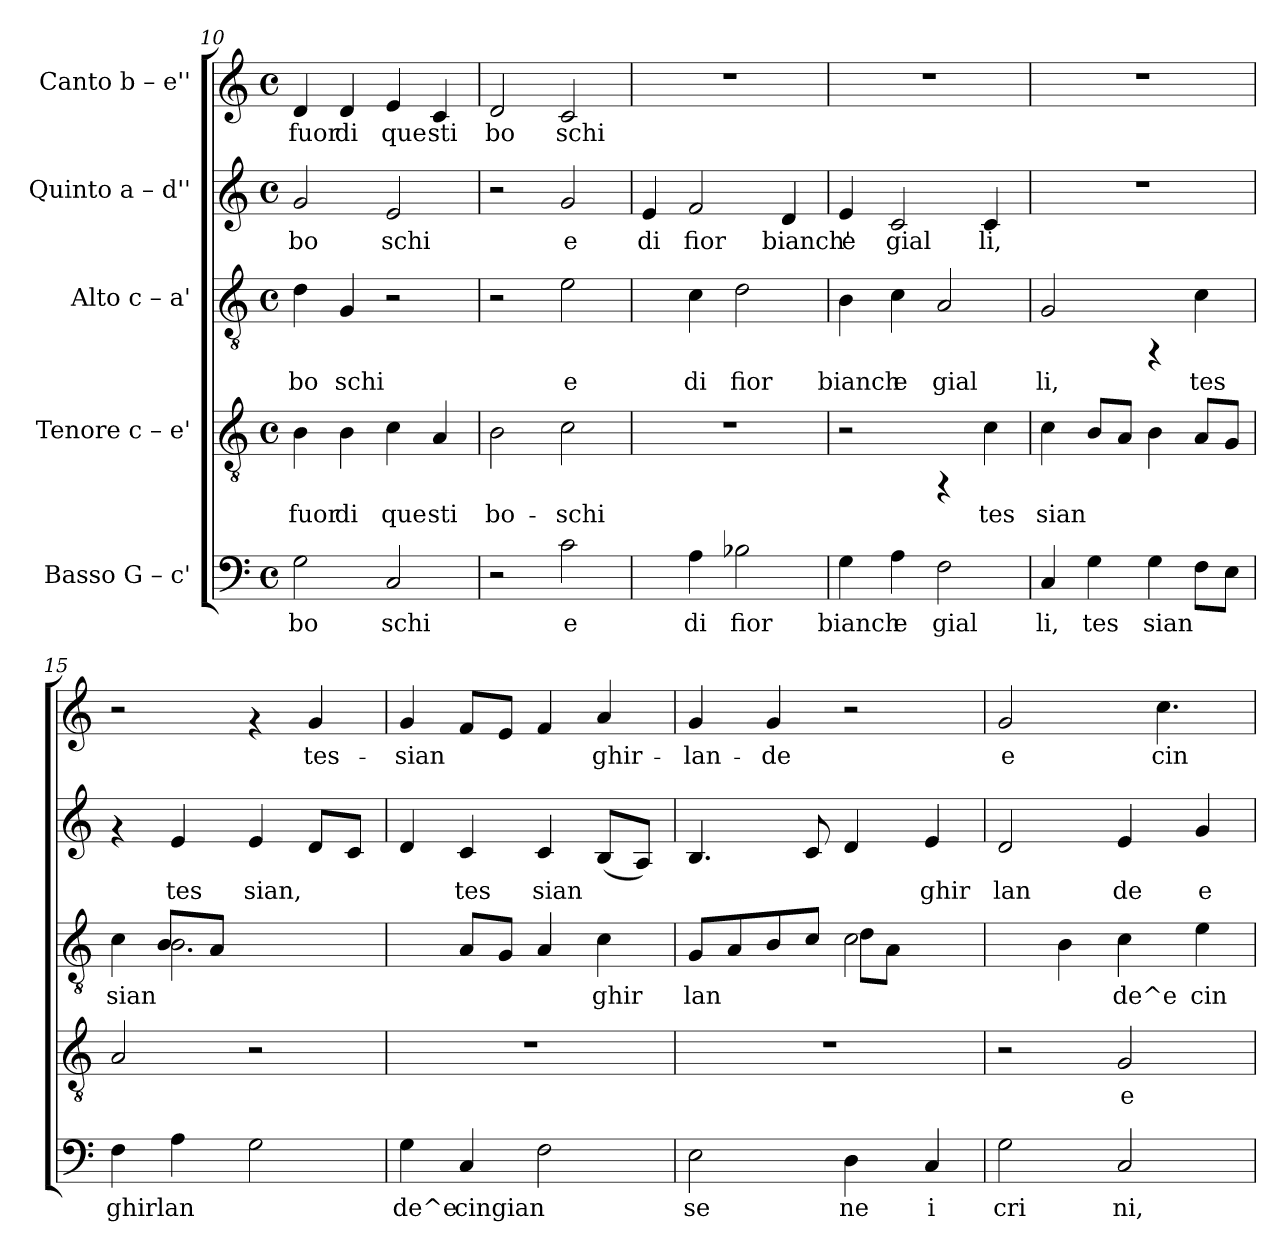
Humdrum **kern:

**kern	**text	**kern	**text	**kern	**text	**kern	**text	**kern	**text
*part5	*part5	*part4	*part4	*part3	*part3	*part2	*part2	*part1	*part1
*staff5	*staff5	*staff4	*staff4	*staff3	*staff3	*staff2	*staff2	*staff1	*staff1
*I"Basso  G – c'	*	*I"Tenore  c – e'	*	*I"Alto  c – a'	*	*I"Quinto  a – d''	*	*I"Canto  b – e''	*
*clefF4	*	*clefGv2	*	*clefGv2	*	*clefG2	*	*clefG2	*
*k[]	*	*k[]	*	*k[]	*	*k[]	*	*k[]	*
*C:	*	*C:	*	*C:	*	*C:	*	*C:	*
*M4/4	*	*M4/4	*	*M4/4	*	*M4/4	*	*M4/4	*
*met(c)	*	*met(c)	*	*met(c)	*	*met(c)	*	*met(c)	*
=10	=10	=10	=10	=10	=10	=10	=10	=10	=10
!	!LO:LY:b:rj	!	!LO:LY:b:rj	!	!LO:LY:b:rj	!	!LO:LY:b:rj	!	!LO:LY:b:rj
2G\	bo	4B\	fuor	4d\	bo	2g/	bo	4d/	fuor
!	!	!	!LO:LY:b:rj	!	!LO:LY:b:rj	!	!	!	!LO:LY:b:rj
.	.	4B\	di	4G/	schi	.	.	4d/	di
!	!LO:LY:b:rj	!	!LO:LY:b:rj	!	!	!	!LO:LY:b:rj	!	!LO:LY:b:rj
2C/	schi	4c\	que	2r	.	2e/	schi	4e/	que
!	!	!	!LO:LY:b:rj	!	!	!	!	!	!LO:LY:b:rj
.	.	4A/	sti	.	.	.	.	4c/	sti
=11	=11	=11	=11	=11	=11	=11	=11	=11	=11
!	!	!	!LO:LY:b:rj	!	!	!	!	!	!LO:LY:b:rj
2r	.	2B\	bo-	2r	.	2r	.	2d/	bo
!	!LO:LY:b:rj	!	!LO:LY:b:rj	!	!LO:LY:b:rj	!	!LO:LY:b:rj	!	!LO:LY:b:rj
2c\	e	2c\	-schi	2e\	e	2g/	e	2c/	schi
=12	=12	=12	=12	=12	=12	=12	=12	=12	=12
!	!	!	!	!	!	!	!LO:LY:b:rj	!	!
4ryy	.	1r	.	4ryy	.	4e/	di	1r	.
!	!LO:LY:b:rj	!	!	!	!LO:LY:b:rj	!	!LO:LY:b:rj	!	!
4A\	di	.	.	4c\	di	2f/	fior	.	.
!	!LO:LY:b:rj	!	!	!	!LO:LY:b:rj	!	!	!	!
2B-X\	fior	.	.	2d\	fior	.	.	.	.
!	!	!	!	!	!	!	!LO:LY:b:rj	!	!
.	.	.	.	.	.	4d/	bianch'	.	.
!!LO:PB:g=z
=13	=13	=13	=13	=13	=13	=13	=13	=13	=13
!	!LO:LY:b:rj	!	!	!	!LO:LY:b:rj	!	!LO:LY:b:rj	!	!
4G\	bianch	2r	.	4B\	bianch	4e/	e	1r	.
!	!LO:LY:b:rj	!	!	!	!LO:LY:b:rj	!	!LO:LY:b:rj	!	!
4A\	e	.	.	4c\	e	2c/	gial	.	.
!	!LO:LY:b:rj	!	!	!	!LO:LY:b:rj	!	!	!	!
2F\	gial	4rFF	.	2A/	gial	.	.	.	.
!	!	!	!LO:LY:b:rj	!	!	!	!LO:LY:b:rj	!	!
.	.	4c\	tes	.	.	4c/	li,	.	.
=14	=14	=14	=14	=14	=14	=14	=14	=14	=14
!	!LO:LY:b:rj	!	!LO:LY:b:rj	!	!LO:LY:b:rj	!	!	!	!
4C/	li,	4c\	sian	2G/	li,	1r	.	1r	.
!	!LO:LY:b:rj	!	!LO:LY:b:rj	!	!	!	!	!	!
4G\	tes	8B/L	.	.	.	.	.	.	.
!	!	!	!LO:LY:b:rj	!	!	!	!	!	!
.	.	8A/J	.	.	.	.	.	.	.
!	!LO:LY:b:rj	!	!LO:LY:b:rj	!	!	!	!	!	!
4G\	sian	4B\	.	4rFF	.	.	.	.	.
!	!LO:LY:b:rj	!	!LO:LY:b:rj	!	!LO:LY:b:rj	!	!	!	!
8F\L	.	8A/L	.	4c\	tes	.	.	.	.
!	!LO:LY:b:rj	!	!LO:LY:b:rj	!	!	!	!	!	!
8E\J	.	8G/J	.	.	.	.	.	.	.
=15	=15	=15	=15	=15	=15	=15	=15	=15	=15
!	!LO:LY:b:rj	!	!LO:LY:b:rj	!	!LO:LY:b:rj	!	!	!	!
*	*	*	*	*^	*	*	*	*	*
4F\	ghirlan	2A/	.	4c\	4ryy	sian	4rf	.	2r	.
!	!LO:LY:b:rj	!	!	!	!	!LO:LY:b:rj	!	!LO:LY:b:rj	!	!
4A\	.	.	.	2.B\	8B/L	.	4e/	tes	.	.
!	!	!	!	!	!	!LO:LY:b:rj	!	!	!	!
.	.	.	.	.	8A/J	.	.	.	.	.
!	!LO:LY:b:rj	!	!	!	!	!	!	!LO:LY:b:rj	!	!
2G\	.	2r	.	.	2ryy	.	4e/	sian,	4rf	.
!	!	!	!	!	!	!	!	!LO:LY:b:rj	!	!LO:LY:b:rj
.	.	.	.	.	.	.	8d/L	.	4g/	tes-
!	!	!	!	!	!	!	!	!LO:LY:b:rj	!	!
.	.	.	.	.	.	.	8c/J	.	.	.
*	*	*	*	*v	*v	*	*	*	*	*
=16	=16	=16	=16	=16	=16	=16	=16	=16	=16
!	!LO:LY:b:rj	!	!	!	!	!	!LO:LY:b:rj	!	!LO:LY:b:rj
4G\	de^e	1r	.	4ryy	.	4d/	.	4g/	-sian
!	!LO:LY:b:rj	!	!	!	!LO:LY:b:rj	!	!LO:LY:b:rj	!	!LO:LY:b:rj
4C/	cingian	.	.	8A/L	.	4c/	tes	8f/L	.
!	!	!	!	!	!LO:LY:b:rj	!	!	!	!LO:LY:b:rj
.	.	.	.	8G/J	.	.	.	8e/J	.
!	!LO:LY:b:rj	!	!	!	!LO:LY:b:rj	!	!LO:LY:b:rj	!	!LO:LY:b:rj
2F\	.	.	.	4A/	.	4c/	sian	4f/	.
!	!	!	!	!	!LO:LY:b:rj	!	!LO:LY:b:rj	!	!LO:LY:b:rj
.	.	.	.	4c\	ghir	(>8B/L	.	4a/	ghir-
!	!	!	!	!	!	!	!LO:LY:b:rj	!	!
.	.	.	.	.	.	8A/J)	.	.	.
=17	=17	=17	=17	=17	=17	=17	=17	=17	=17
!	!LO:LY:b:rj	!	!	!	!LO:LY:b:rj	!	!LO:LY:b:rj	!	!LO:LY:b:rj
*	*	*	*	*^	*	*	*	*	*
2E\	se	1r	.	8G/L	2ryy	lan	4.B/	.	4g/	-lan-
!	!	!	!	!	!	!LO:LY:b:rj	!	!	!	!
.	.	.	.	8A/	.	.	.	.	.	.
!	!	!	!	!	!	!LO:LY:b:rj	!	!	!	!LO:LY:b:rj
.	.	.	.	8B/	.	.	.	.	4g/	-de
!	!	!	!	!	!	!LO:LY:b:rj	!	!LO:LY:b:rj	!	!
.	.	.	.	8c/J	.	.	8c/	.	.	.
!	!LO:LY:b:rj	!	!	!	!	!LO:LY:b:rj	!	!LO:LY:b:rj	!	!
4D\	ne	.	.	2c\	8d\L	.	4d/	.	2r	.
!	!	!	!	!	!	!LO:LY:b:rj	!	!	!	!
.	.	.	.	.	8A\J	.	.	.	.	.
!	!LO:LY:b:rj	!	!	!	!	!	!	!LO:LY:b:rj	!	!
4C/	i	.	.	.	4ryy	.	4e/	ghir	.	.
=18	=18	=18	=18	=18	=18	=18	=18	=18	=18	=18
!	!LO:LY:b:rj	!	!	!	!	!	!	!LO:LY:b:rj	!	!LO:LY:b:rj
*	*	*	*	*v	*v	*	*	*	*	*
2G\	cri	2r	.	4ryy	.	2d/	lan	2g/	e
!	!	!	!	!	!LO:LY:b:rj	!	!	!	!
.	.	.	.	4B\	.	.	.	.	.
!	!LO:LY:b:rj	!	!LO:LY:b:rj	!	!LO:LY:b:rj	!	!LO:LY:b:rj	!	!
2C/	ni,	2G/	e	4c\	de^e	4e/	de	8ryy	.
!	!	!	!	!	!	!	!	!	!LO:LY:b:rj
.	.	.	.	.	.	.	.	4.cc\	cin-
!	!	!	!	!	!LO:LY:b:rj	!	!LO:LY:b:rj	!	!
.	.	.	.	4e\	cin	4g/	e	.	.
=	=	=	=	=	=	=	=	=	=
*-	*-	*-	*-	*-	*-	*-	*-	*-	*-
